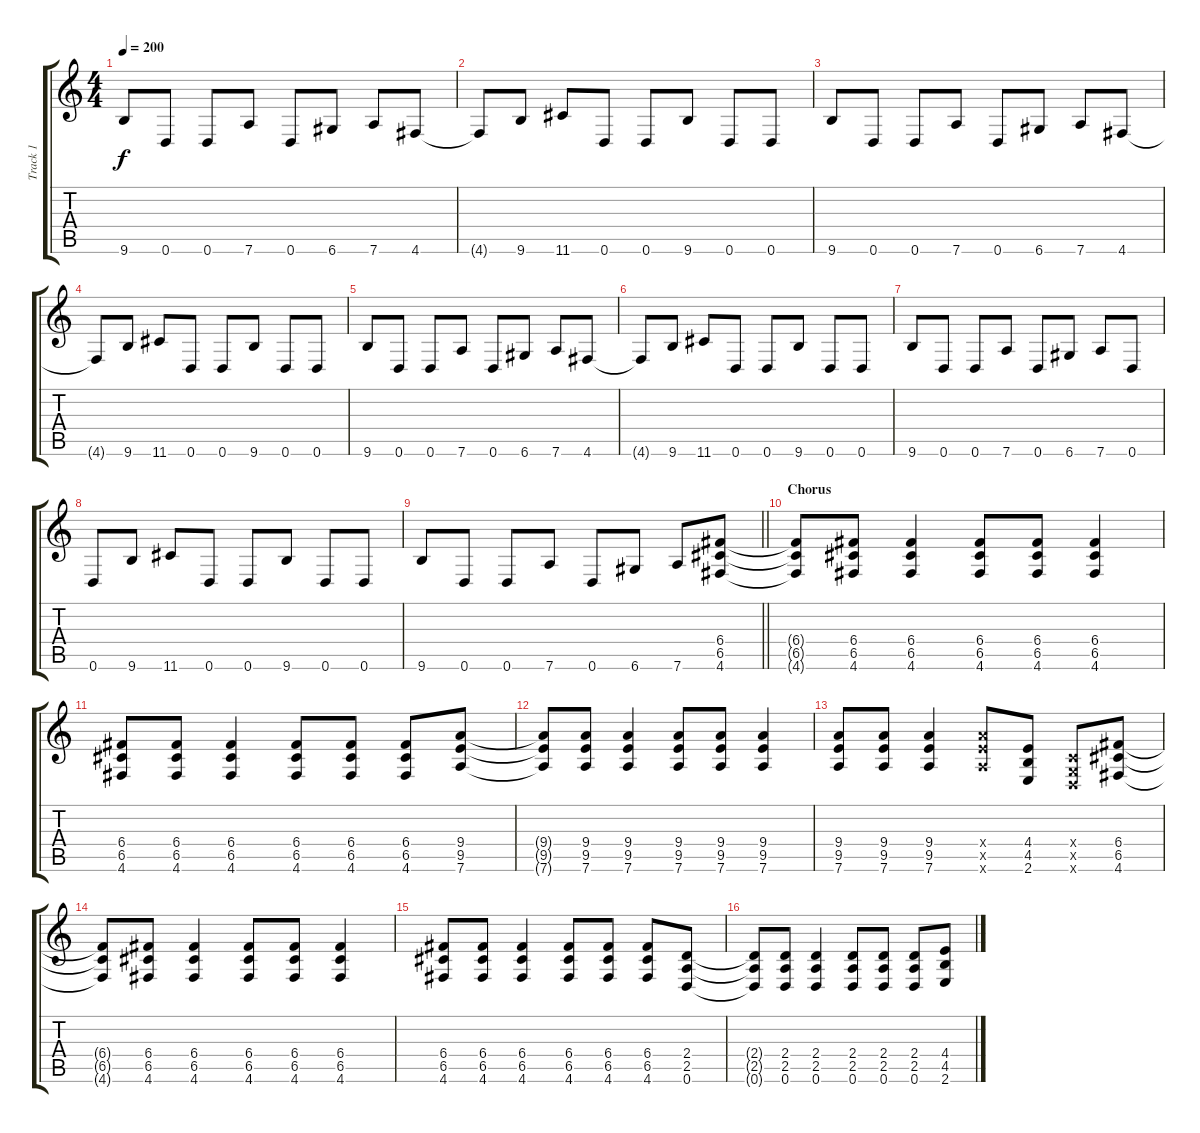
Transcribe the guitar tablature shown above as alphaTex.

\track ("Track 1" "Track 1") {instrument distortionguitar}
\staff {score tabs}
\tuning (D4 A3 F3 C3 G2 D2) {hide}
\ts (4 4)
\tempo 200
\clef g2
\ks c
9.6.8{dy f} 0.6.8 0.6.8 7.6.8 0.6.8 6.6.8 7.6.8 4.6.8 |
4.6{t}.8 9.6.8 11.6.8 0.6.8 0.6.8 9.6.8 0.6.8 0.6.8 |
9.6.8 0.6.8 0.6.8 7.6.8 0.6.8 6.6.8 7.6.8 4.6.8 |
4.6{t}.8 9.6.8 11.6.8 0.6.8 0.6.8 9.6.8 0.6.8 0.6.8 |
9.6.8 0.6.8 0.6.8 7.6.8 0.6.8 6.6.8 7.6.8 4.6.8 |
4.6{t}.8 9.6.8 11.6.8 0.6.8 0.6.8 9.6.8 0.6.8 0.6.8 |
9.6.8 0.6.8 0.6.8 7.6.8 0.6.8 6.6.8 7.6.8 0.6.8 |
0.6.8 9.6.8 11.6.8 0.6.8 0.6.8 9.6.8 0.6.8 0.6.8 |
\barLineRight lightlight
9.6.8 0.6.8 0.6.8 7.6.8 0.6.8 6.6.8 7.6.8 (6.4 6.5 4.6).8 |
\section ("" "Chorus")
(6.4{t} 6.5{t} 4.6{t}).8 (6.4 6.5 4.6).8 (6.4 6.5 4.6).4 (6.4 6.5 4.6).8 (6.4 6.5 4.6).8 (6.4 6.5 4.6).4 |
(6.4 6.5 4.6).8 (6.4 6.5 4.6).8 (6.4 6.5 4.6).4 (6.4 6.5 4.6).8 (6.4 6.5 4.6).8 (6.4 6.5 4.6).8 (9.4 9.5 7.6).8 |
(9.4{t} 9.5{t} 7.6{t}).8 (9.4 9.5 7.6).8 (9.4 9.5 7.6).4 (9.4 9.5 7.6).8 (9.4 9.5 7.6).8 (9.4 9.5 7.6).4 |
(9.4 9.5 7.6).8 (9.4 9.5 7.6).8 (9.4 9.5 7.6).4 (9.4{x} 9.5{x} 7.6{x}).8 (4.4 4.5 2.6).8 (0.4{x} 0.5{x} 0.6{x}).8 (6.4 6.5 4.6).8 |
(6.4{t} 6.5{t} 4.6{t}).8 (6.4 6.5 4.6).8 (6.4 6.5 4.6).4 (6.4 6.5 4.6).8 (6.4 6.5 4.6).8 (6.4 6.5 4.6).4 |
(6.4 6.5 4.6).8 (6.4 6.5 4.6).8 (6.4 6.5 4.6).4 (6.4 6.5 4.6).8 (6.4 6.5 4.6).8 (6.4 6.5 4.6).8 (2.4 2.5 0.6).8 |
(2.4{t} 2.5{t} 0.6{t}).8 (2.4 2.5 0.6).8 (2.4 2.5 0.6).4 (2.4 2.5 0.6).8 (2.4 2.5 0.6).8 (2.4 2.5 0.6).8 (4.4 4.5 2.6).8
